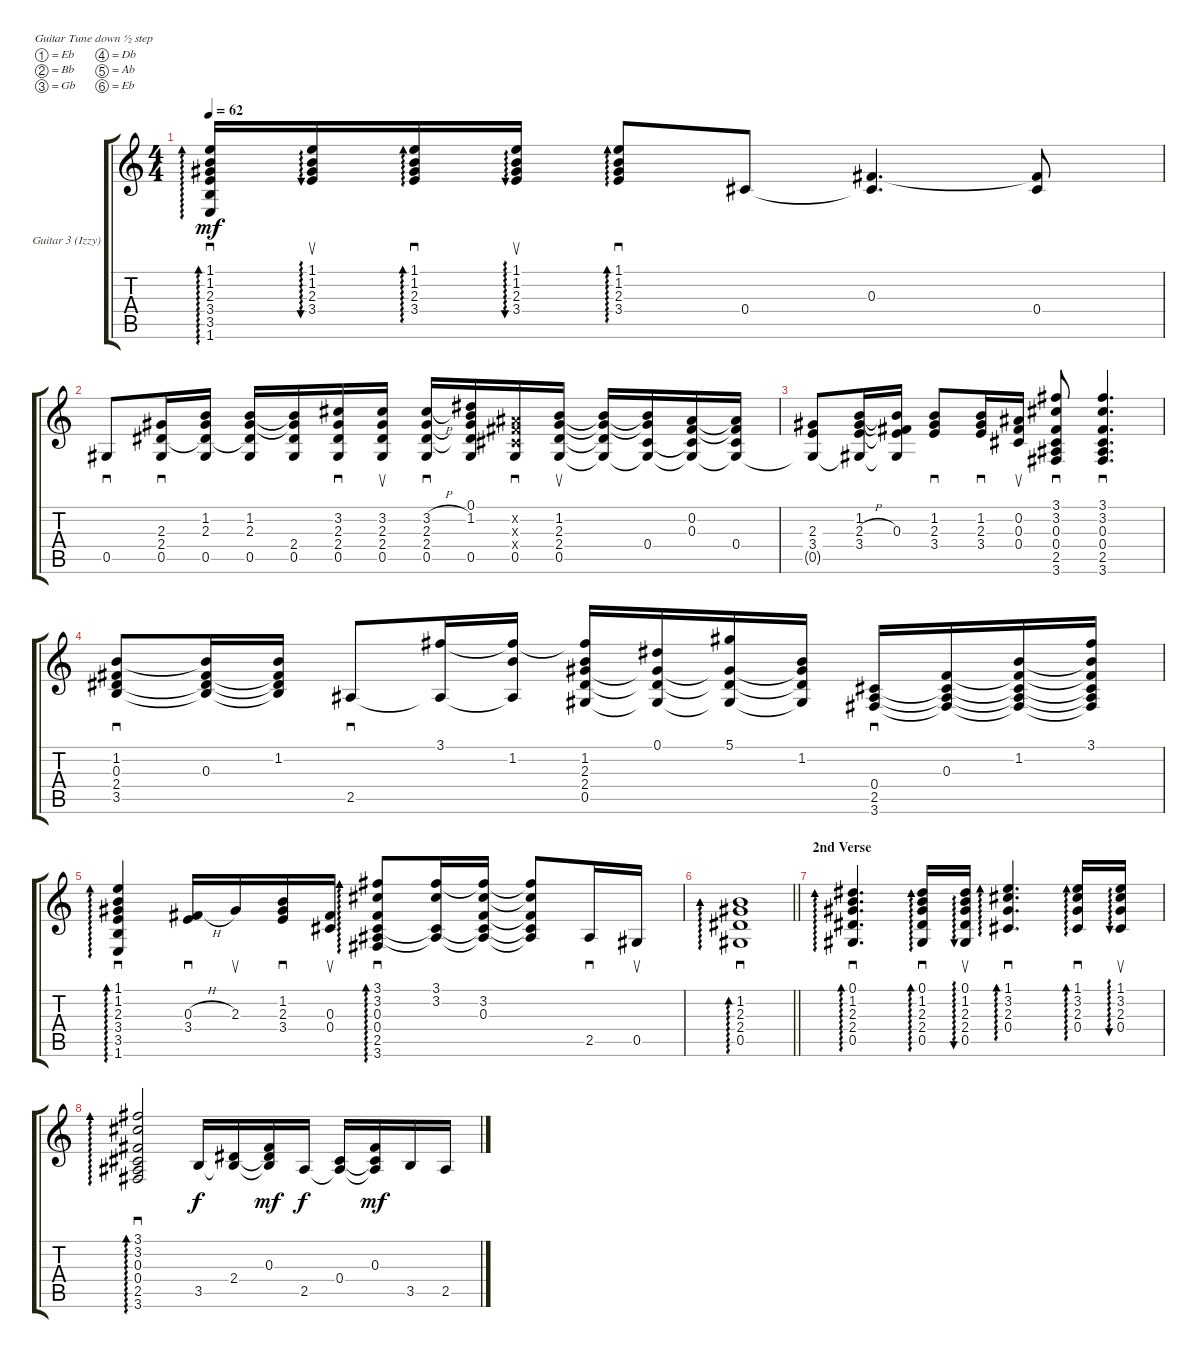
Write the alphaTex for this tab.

\multiTrackTrackNamePolicy allsystems
\firstSystemTrackNameMode fullname
\firstSystemTrackNameOrientation horizontal
\otherSystemsTrackNameOrientation horizontal
\chordDiagramsInScore
\track ("Guitar 3 (Izzy)" "E-Gt") {multiBarRest instrument electricguitarjazz}
\staff {score tabs}
\tuning (Eb4 Bb3 Gb3 Db3 Ab2 Eb2)
\ts (4 4)
\tempo 62
\clef g2
\ks c
(1.1 1.2 2.3 3.4 3.5 1.6).16{sd ad 0 dy mf} (1.1 1.2 2.3 3.4).16{su au 0} (1.1 1.2 2.3 3.4).16{sd ad 0} (1.1 1.2 2.3 3.4).16{su au 0} (1.1 1.2 2.3 3.4).8{sd ad 0} 0.4.8 (0.3 0.4{t}).4{d} (0.4 0.3{t}).8 |
0.5.8{sd} (2.3 2.4 0.5).16{sd} (1.2 2.3 0.5 2.4{t}).16 (1.2 2.3 0.5 2.4{t}).16 (2.4 0.5 2.3{t} 1.2{t}).16 (3.2 2.3 2.4 0.5).16{sd} (3.2 2.3 2.4 0.5).16{su} (3.2{h} 2.3 2.4 0.5).16{sd} (0.1 1.2 0.5 2.3{t} 2.4{t}).16 (0.2{x} 0.3{x} 0.4{x} 0.5).16{sd} (1.2 2.3 2.4 0.5).16{su} (1.2{t} 2.3{t} 2.4{t} 0.5{t}).16 (0.4 0.5{t} 2.3{t} 1.2{t}).16 (0.2 0.3 0.5{t} 0.4{t}).16 (0.4 0.5{t} 0.2{t} 0.3{t}).16 |
(2.3 3.4 0.5{t}).8 (1.2 2.3{h} 3.4 0.5{t}).16 (0.3 1.2{t} 3.4{t} 0.5{t}).16 (1.2 2.3 3.4).8{sd} (1.2 2.3 3.4).16{sd} (0.2 0.3 0.4).16{su} (3.1 3.2 0.3 0.4 2.5 3.6).8{sd} (3.1 3.2 0.3 0.4 2.5 3.6).4{d sd} |
(1.2 0.3 2.4 3.5).8{sd} (0.3 1.2{t} 2.4{t} 3.5{t}).16 (1.2 0.3{t} 2.4{t} 3.5{t}).16 2.5.8{sd} (3.1 2.5{t}).16 (1.2 2.5{t} 3.1{t}).16 (1.2 2.3 2.4 0.5 3.1{t}).16 (0.1 2.3{t} 2.4{t} 0.5{t}).16 (5.1 2.3{t} 2.4{t} 0.5{t}).16 (1.2 2.3{t} 2.4{t} 0.5{t}).16 (0.4 2.5 3.6).16{sd} (0.3 3.6{t} 2.5{t} 0.4{t}).16 (1.2 3.6{t} 2.5{t} 0.4{t} 0.3{t}).16 (3.1 3.6{t} 2.5{t} 0.4{t} 0.3{t} 1.2{t}).16 |
(1.1 1.2 2.3 3.4 3.5 1.6).4{sd ad 0} (0.3{h} 3.4).16{sd} 2.3.16{su} (1.2 2.3 3.4).16{sd} (0.3 0.4).16{su} (3.1 3.2 0.3 0.4 2.5 3.6).8{sd ad 0} (3.1 3.2 2.5{t} 0.4{t}).16 (3.2 0.3 2.5{t} 0.4{t} 3.1{t}).16 (2.5{t} 0.4{t} 0.3{t} 3.2{t} 3.1{t}).8 2.5.16{sd} 0.5.16{su} |
\barLineRight lightlight
(1.2 2.3 2.4 0.5).1{sd ad 0} |
\section ("" "2nd Verse")
(0.1 1.2 2.3 2.4 0.5).4{d sd ad 0} (0.1 1.2 2.3 2.4 0.5).16{sd ad 0} (0.1 1.2 2.3 2.4 0.5).16{su au 0} (1.1 3.2 2.3 0.4).4{d sd ad 0} (1.1 3.2 2.3 0.4).16{sd ad 0} (1.1 3.2 2.3 0.4).16{su au 0} |
(3.1 3.2 0.3 0.4 2.5 3.6).2{sd ad 0} 3.5.16{dy f} (2.4 3.5{t}).16 (0.3 3.5{t} 2.4{t}).16{dy mf} 2.5.16{dy f} (0.4 2.5{t}).16 (0.3 0.4{t} 2.5{t}).16{dy mf} 3.5.16 2.5.16
